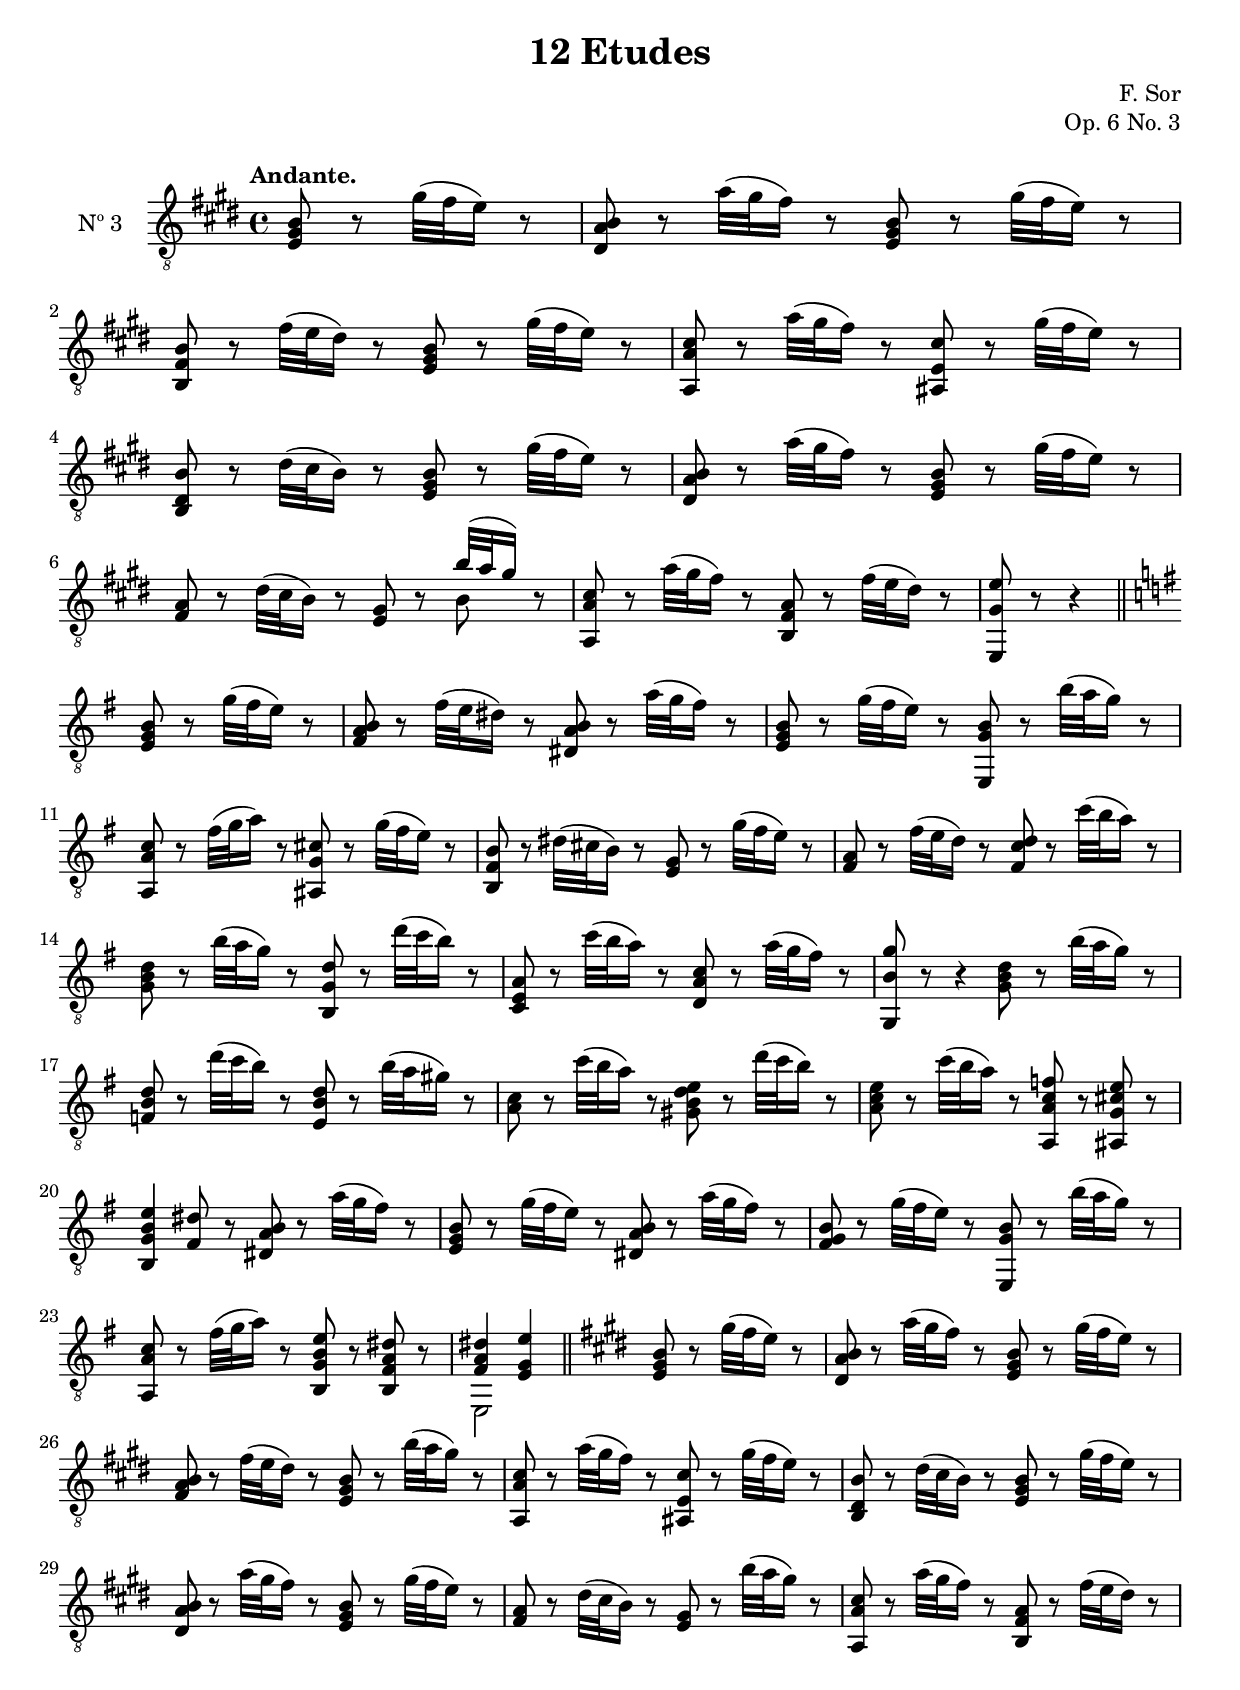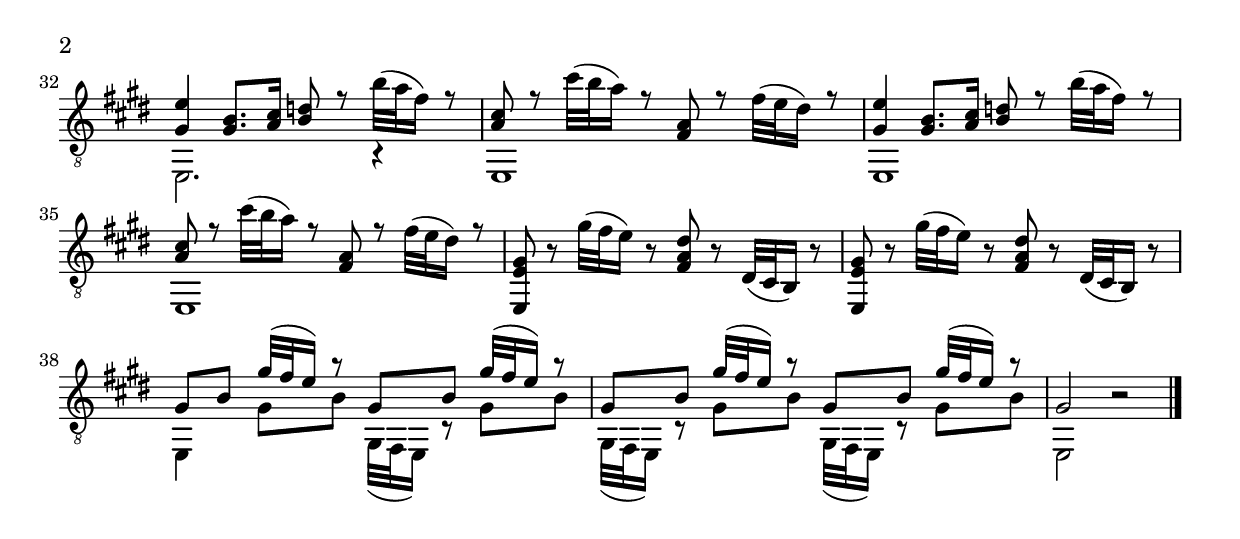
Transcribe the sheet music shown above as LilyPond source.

\version "2.19.35"

\header {
  title = "12 Etudes"
  composer = "F. Sor"
  opus = "Op. 6 No. 3"
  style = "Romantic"
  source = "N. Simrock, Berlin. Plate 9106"
  date = "c.1889"
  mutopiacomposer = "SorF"
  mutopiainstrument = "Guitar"
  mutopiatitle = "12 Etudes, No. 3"
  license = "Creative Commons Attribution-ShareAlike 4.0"
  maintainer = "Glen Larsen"
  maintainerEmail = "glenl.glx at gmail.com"
}

\paper {
  % add space between composer/opus markup and first staff
  markup-system-spacing #'padding = #3
  % add a little space between composer and opus
  markup-markup-spacing #'padding = #1.2
  top-margin = #8
  bottom-margin = #12
  system-count = #15
}

mbreak = {} % { \break }
global = {
  \time 4/4
  \key e \major
}

upperVoice = \fixed c {
  \set fingeringOrientations = #'(up)
  \override Fingering.add-stem-support = ##t

  \partial 2 { <e gis b>8 r gis'32( fis' e'16) r8 } |
  <dis a b>8 r a'32( gis' fis'16) r8 <e gis b>8 r gis'32( fis' e'16) r8 |
  <b, fis b>8 r fis'32( e' dis'16) r8 <e gis b> r gis'32( fis' e'16) r8 |
  <a, a cis'>8 r a'32( gis' fis'16) r8 <ais, e cis'> r gis'32( fis' e'16) r8 |

  \mbreak
  <b, dis b>8 r dis'32( cis' b16) r8 <e gis b> r gis'32( fis' e'16) r8 |
  <dis a b>8 r a'32( gis' fis'16) r8 <e gis b> r gis'32( fis' e'16) r8 |
  <fis a>8 r dis'32( cis' b16) r8 <e gis> r <<{ b'32[( a' gis'16)] }\\{b8}>> r8 |
  <a, a cis'>8 r a'32( gis' fis'16) r8 <b, fis a> r fis'32( e' dis'16) r8 |
  <e, gis e'>8 r r4 \bar "||"
  \key e \minor

  \mbreak
  <e g b>8 r g'32( fis' e'16) r8 |
  <fis a b>8 r fis'32( e' dis'16) r8 <dis a b> r a'32( g' fis'16) r8 |
  <e g b>8 r g'32( fis' e'16) r8 <e, g b> r b'32( a' g'16) r8 |
  <a, a c'>8 r fis'32( g' a'16) r8 <ais, g cis'> r g'32( fis' e'16) r8 |

  \mbreak
  <b, fis b>8 r dis'32( cis' b16) r8 <e g>8 r g'32( fis' e'16) r8 |
  <fis a>8 r fis'32( e' d'16) r8 <fis c' d'> r c''32( b' a'16) r8 |
  <g b d'>8 r b'32( a' g'16) r8 <b, g d'> r d''32( c'' b'16) r8 |
  <c e a>8 r c''32( b' a'16) r8 <d a c'> r a'32( g' fis'16) r8 |

  \mbreak
  <g, b g'>8 r r4 <g b d'>8 r b'32( a' g'16) r8 |
  <f b d'>8 r d''32( c'' b'16) r8 <e b d'> r b'32( a' gis'16) r8 |
  <a c'>8 r c''32( b' a'16) r8 <gis b d' e'>8 r d''32( c'' b'16) r8 |
  <a c' e'>8 r c''32( b' a'16) r8 <a, a c' f'> r <ais, g cis' e'> r |

  \mbreak
  <b, g b e'>4 <fis dis'>8 r <dis a b> r a'32( g' fis'16) r8 |
  <e g b>8 r g'32( fis' e'16) r8 <dis a b> r a'32( g' fis'16) r8 |
  <fis g b>8 r g'32( fis' e'16) r8 <e, g b> r b'32( a' g'16) r8 |
  <a, a c'>8 r fis'32( g' a'16) r8 <b, g b e'> r <b, fis a dis'> r |
  <<{<fis a dis'>4 <e g e'>}\\{e,2}>>
  \bar "||" \key e \major

  \mbreak
  <e gis b>8 r gis'32( fis' e'16) r8 |
  <dis a b>8 r a'32( gis' fis'16) r8 <e gis b> r gis'32( fis' e'16) r8 |
  <fis a b>8 r fis'32( e' dis'16) r8 <e gis b> r b'32( a' gis'16) r8 |
  <a, a cis'>8 r a'32( gis' fis'16) r8 <ais, e cis'> r gis'32( fis' e'16) r8 |

  \mbreak
  <b, dis b>8 r dis'32( cis' b16) r8 <e gis b> r gis'32( fis' e'16) r8 |
  <dis a b>8 r a'32( gis' fis'16) r8 <e gis b> r gis'32( fis' e'16) r8 |
  <fis a>8 r dis'32( cis' b16) r8 <e gis> r b'32( a' gis'16) r8 |
  <a, a cis'>8 r a'32( gis' fis'16) r8 <b, fis a>8 r fis'32( e' dis'16) r8 |

  \mbreak
  <<{<gis e'>4 <gis b>8. <a cis'>16 <b d'>8 r \stemDown b'32( a' fis'16) r8} \\ {e,2. r4}>> |
  <<{\stemUp <a cis'>8 r \stemDown cis''32( b' a'16) r8 \once\stemUp <fis a> r fis'32( e' dis'16) r8} \\ {e,1}>> |
  <<{\stemUp <gis e'>4 <gis b>8. <a cis'>16 <b d'>8 r \stemDown b'32( a' fis'16) r8} \\ {e,1}>> |
  <<{\stemUp <a cis'>8 r \stemDown cis''32( b' a'16) r8 \once\stemUp <fis a> r fis'32( e' dis'16) r8} \\ {e,1}>> |
  \stemNeutral

  \mbreak
  \repeat unfold 2 {
    <e, e gis>8 r gis'32( fis' e'16) r8 <fis a dis'> r dis32( cis b,16) r8 |
  }
  <<{gis8 b gis'32( fis' e'16) r8 gis b gis'32( fis' e'16) r8} \\ 
    {e,4 gis8 b gis,32( fis, e,16) r8 gis b}>> |
  <<{gis8 b gis'32( fis' e'16) r8 gis b gis'32( fis' e'16) r8} \\ 
    {gis,32( fis, e,16) r8 gis b gis,32( fis, e,16) r8 gis b }>> |
  <<{gis2 b\rest}\\{e,2 s}>> 
  
  \bar "|."
}

\score {
  <<
    \new Staff = "Guitar" \with {
      midiInstrument = #"acoustic guitar (nylon)"
      instrumentName = #"Nº 3"
      \mergeDifferentlyDottedOn
      \mergeDifferentlyHeadedOn
%      \override StringNumber #'stencil = ##f
    } <<
      \global
      \clef "treble_8"
      \tempo "Andante."
      \context Voice = "upperVoice" \upperVoice
    >>
%{
    % tabs are not completely developed
    \new TabStaff = "Guitar tabs" \with {
      restrainOpenStrings = ##t
    } <<
      \clef "moderntab"
      \global
      \context TabVoice = "upperVoice" \upperVoice
    >>
%}
  >>
  \layout {}
  \midi {
    \context { \TabStaff \remove "Staff_performer" }
    \tempo 4 = 74
  }
}
